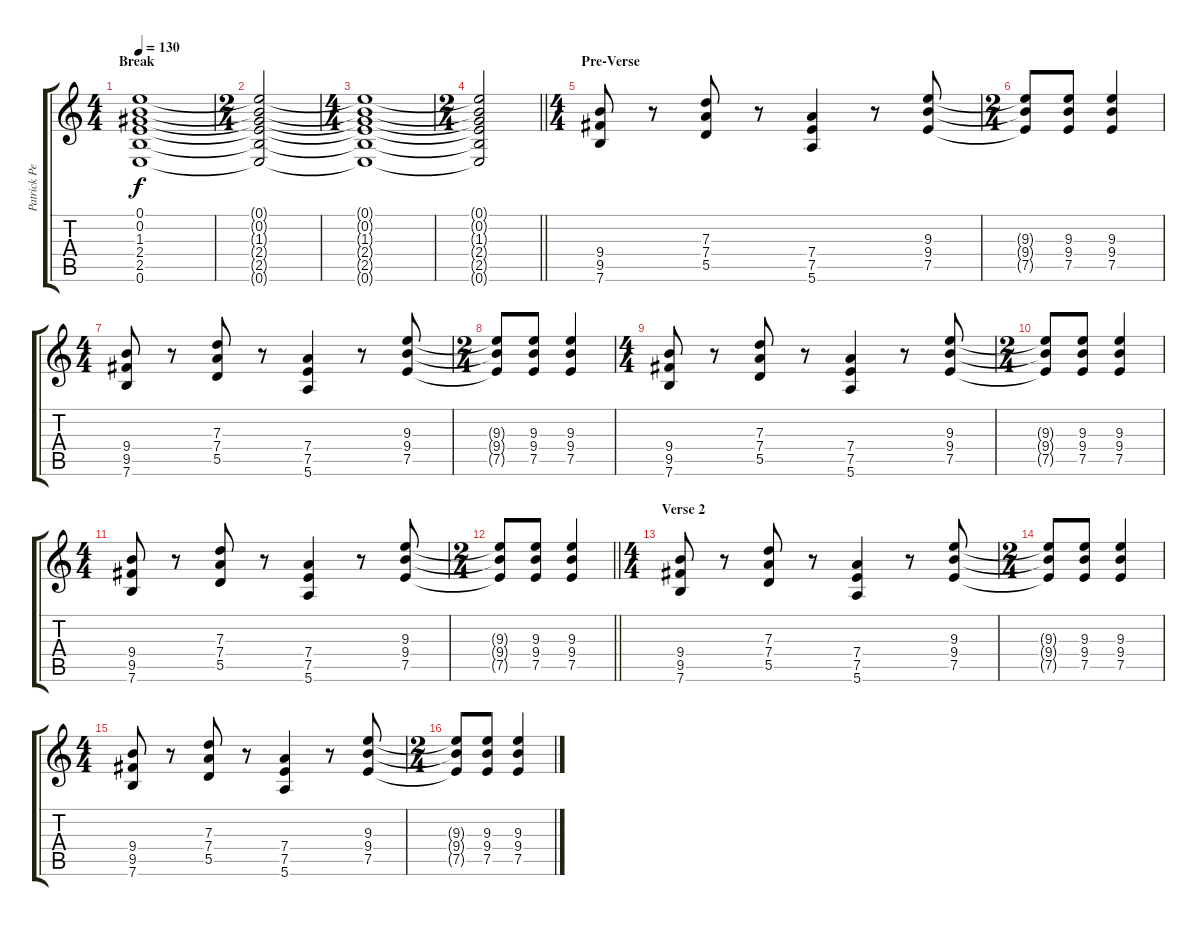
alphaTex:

\track ("Patrick Pentland" "Patrick Pe") {instrument overdrivenguitar}
\staff {score tabs}
\tuning (E4 B3 G3 D3 A2 E2) {hide}
\ts (4 4)
\section ("" "Break")
\tempo 130
\clef g2
\ks c
(0.1{t} 0.2{t} 1.3{t} 2.4{t} 2.5{t} 0.6{t}).1{dy f} |
\ts (2 4)
(0.1{t} 0.2{t} 1.3{t} 2.4{t} 2.5{t} 0.6{t}).2 |
\ts (4 4)
(0.1{t} 0.2{t} 1.3{t} 2.4{t} 2.5{t} 0.6{t}).1 |
\ts (2 4)
\barLineRight lightlight
(0.1{t} 0.2{t} 1.3{t} 2.4{t} 2.5{t} 0.6{t}).2 |
\ts (4 4)
\section ("" "Pre-Verse")
(9.4 9.5 7.6).8 r.8 (7.3 7.4 5.5).8 r.8 (7.4 7.5 5.6).4 r.8 (9.3 9.4 7.5).8 |
\ts (2 4)
(9.3{t} 9.4{t} 7.5{t}).8 (9.3 9.4 7.5).8 (9.3 9.4 7.5).4 |
\ts (4 4)
(9.4 9.5 7.6).8 r.8 (7.3 7.4 5.5).8 r.8 (7.4 7.5 5.6).4 r.8 (9.3 9.4 7.5).8 |
\ts (2 4)
(9.3{t} 9.4{t} 7.5{t}).8 (9.3 9.4 7.5).8 (9.3 9.4 7.5).4 |
\ts (4 4)
(9.4 9.5 7.6).8 r.8 (7.3 7.4 5.5).8 r.8 (7.4 7.5 5.6).4 r.8 (9.3 9.4 7.5).8 |
\ts (2 4)
(9.3{t} 9.4{t} 7.5{t}).8 (9.3 9.4 7.5).8 (9.3 9.4 7.5).4 |
\ts (4 4)
(9.4 9.5 7.6).8 r.8 (7.3 7.4 5.5).8 r.8 (7.4 7.5 5.6).4 r.8 (9.3 9.4 7.5).8 |
\ts (2 4)
\barLineRight lightlight
(9.3{t} 9.4{t} 7.5{t}).8 (9.3 9.4 7.5).8 (9.3 9.4 7.5).4 |
\ts (4 4)
\section ("" "Verse 2")
(9.4 9.5 7.6).8 r.8 (7.3 7.4 5.5).8 r.8 (7.4 7.5 5.6).4 r.8 (9.3 9.4 7.5).8 |
\ts (2 4)
(9.3{t} 9.4{t} 7.5{t}).8 (9.3 9.4 7.5).8 (9.3 9.4 7.5).4 |
\ts (4 4)
(9.4 9.5 7.6).8 r.8 (7.3 7.4 5.5).8 r.8 (7.4 7.5 5.6).4 r.8 (9.3 9.4 7.5).8 |
\ts (2 4)
(9.3{t} 9.4{t} 7.5{t}).8 (9.3 9.4 7.5).8 (9.3 9.4 7.5).4
